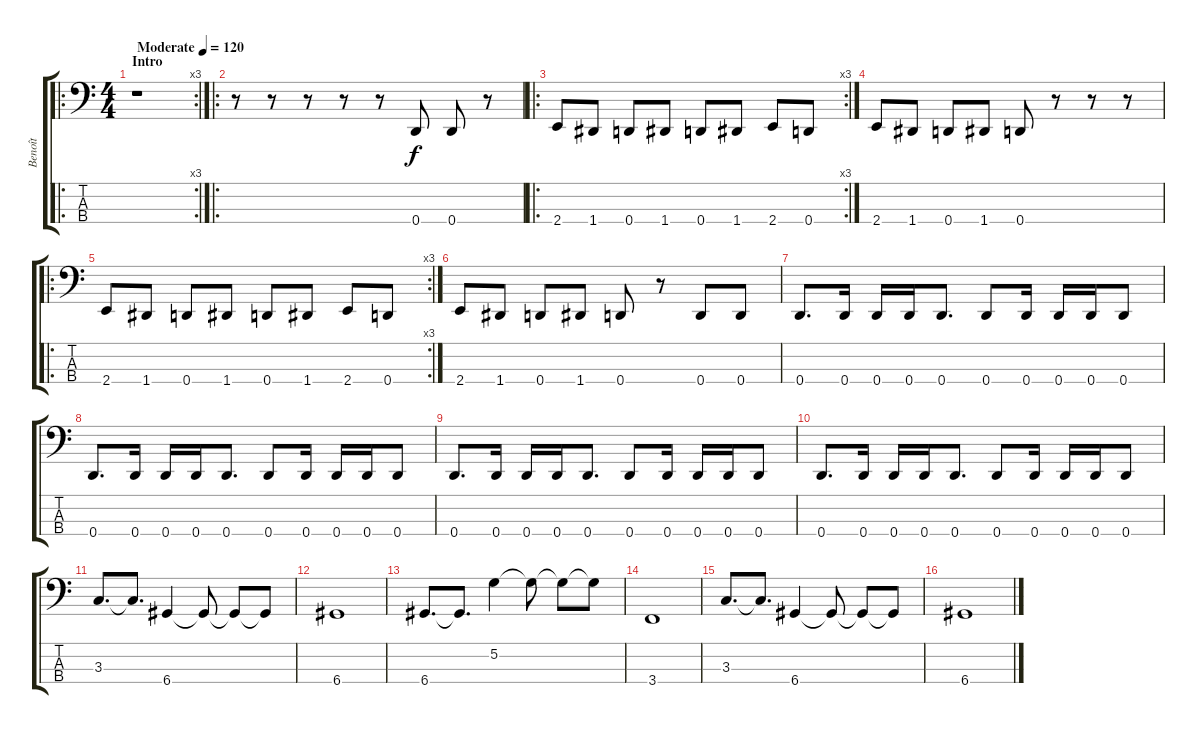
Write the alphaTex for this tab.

\track ("Benoît" "Benoît") {instrument electricbassfinger}
\staff {score tabs}
\tuning (G2 D2 A1 D1) {hide}
\ro
\rc 3
\ts (4 4)
\section ("" "Intro")
\tempo (120 "Moderate")
\clef f4
\ks c
r.1{dy f instrument electricbassfinger} |
\ro
r.8 r.8 r.8 r.8 r.8 0.4.8 0.4.8 r.8 |
\ro
\rc 3
2.4.8 1.4.8 0.4.8 1.4.8 0.4.8 1.4.8 2.4.8 0.4.8 |
2.4.8 1.4.8 0.4.8 1.4.8 0.4.8 r.8 r.8 r.8 |
\ro
\rc 3
2.4.8 1.4.8 0.4.8 1.4.8 0.4.8 1.4.8 2.4.8 0.4.8 |
2.4.8 1.4.8 0.4.8 1.4.8 0.4.8 r.8 0.4.8 0.4.8 |
0.4.8{d} 0.4.16 0.4.16 0.4.16 0.4.8{d} 0.4.8 0.4.16 0.4.16 0.4.16 0.4.8 |
0.4.8{d} 0.4.16 0.4.16 0.4.16 0.4.8{d} 0.4.8 0.4.16 0.4.16 0.4.16 0.4.8 |
0.4.8{d} 0.4.16 0.4.16 0.4.16 0.4.8{d} 0.4.8 0.4.16 0.4.16 0.4.16 0.4.8 |
0.4.8{d} 0.4.16 0.4.16 0.4.16 0.4.8{d} 0.4.8 0.4.16 0.4.16 0.4.16 0.4.8 |
3.3.8{d} 3.3{t}.8{d} 6.4.4 6.4{t}.8 6.4{t}.8 6.4{t}.8 |
6.4.1 |
6.4.8{d} 6.4{t}.8{d} 5.2.4 5.2{t}.8 5.2{t}.8 5.2{t}.8 |
3.4.1 |
3.3.8{d} 3.3{t}.8{d} 6.4.4 6.4{t}.8 6.4{t}.8 6.4{t}.8 |
6.4.1
